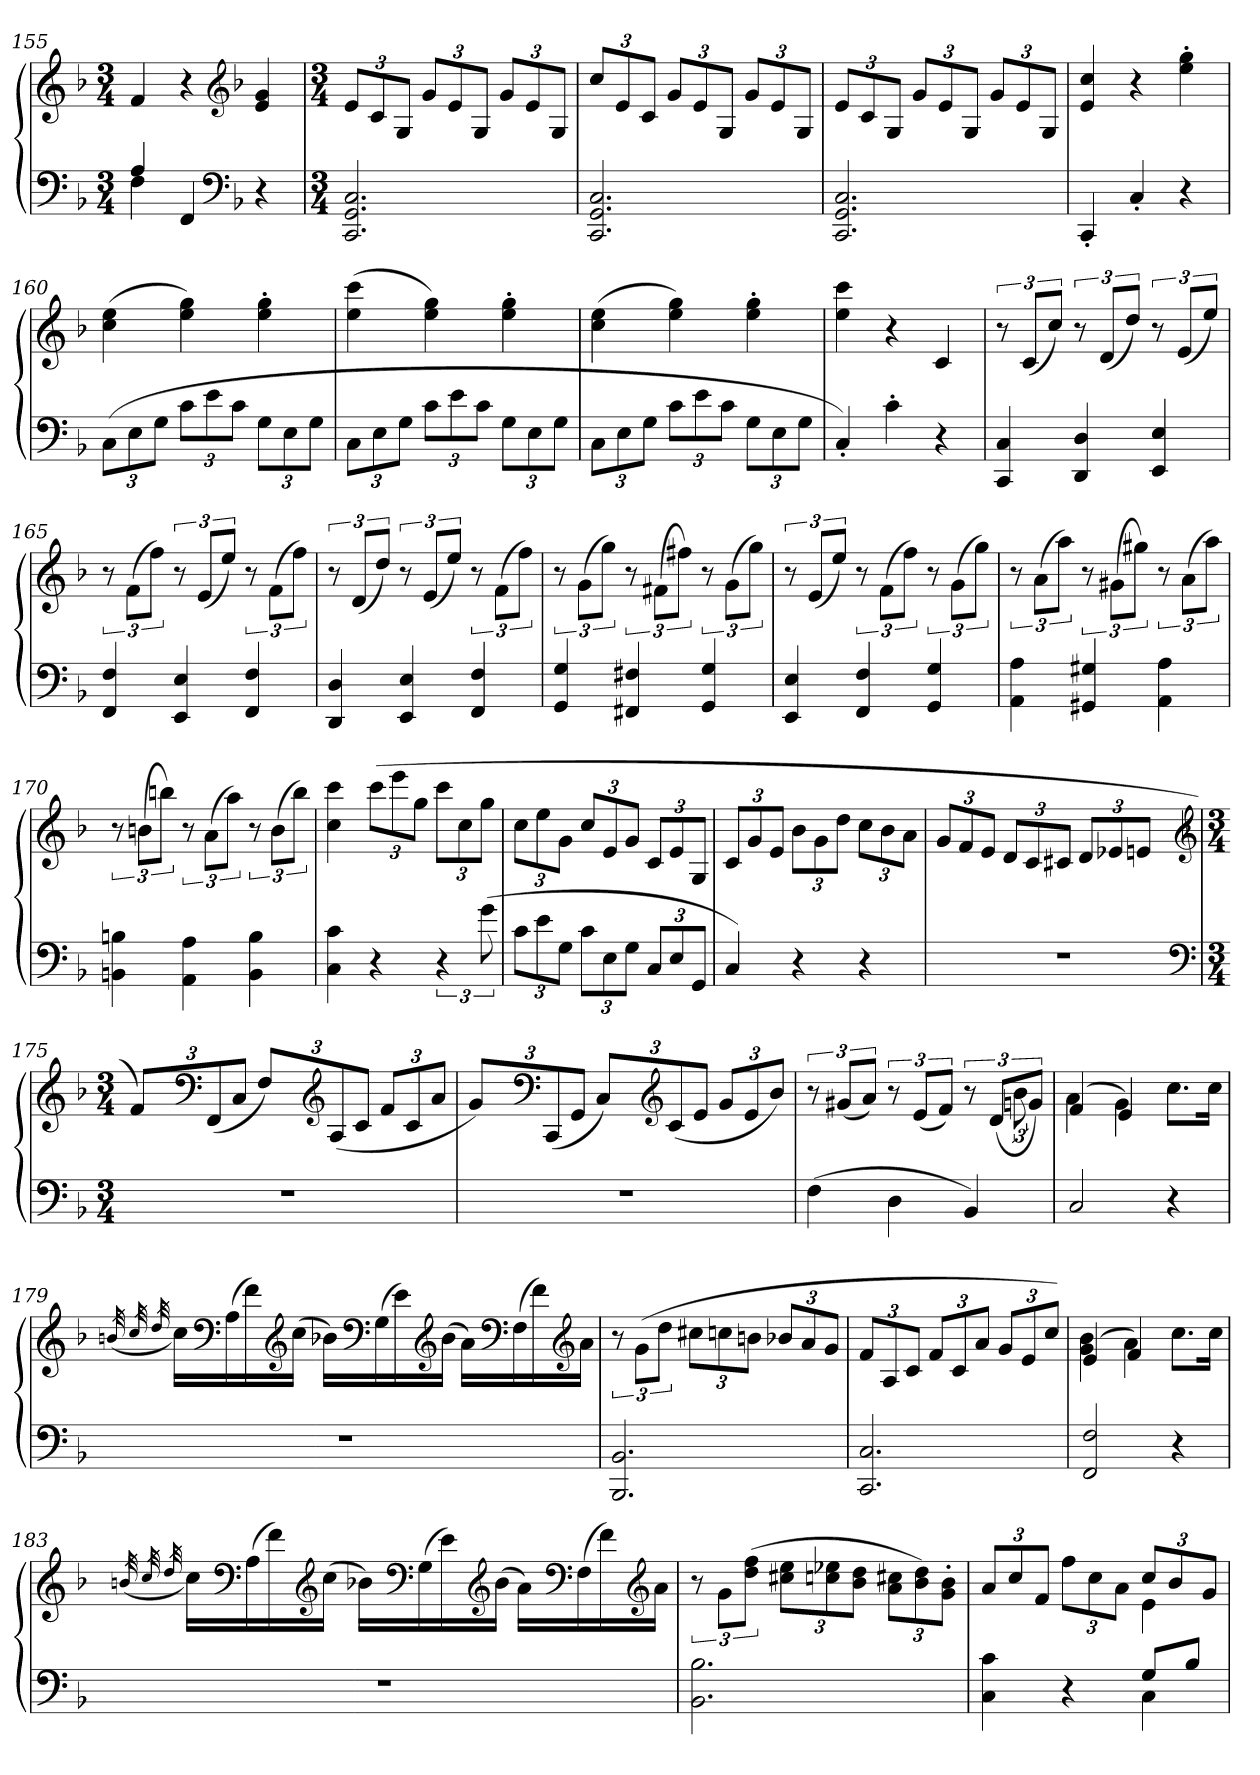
**kern	**kern
*part1	*part1
*staff2	*staff1
*clefF4	*clefG2
*k[b-]	*k[b-]
*F:	*F:
*M3/4	*M3/4
=155	=155
*^	*
4A	4F	4f
4FF	2ryy	4r
*clefF4	*	*clefG2
*k[b-]	*	*k[b-]
*F:	*	*F:
4r	.	4e 4g
*v	*v	*
=156	=156
*M3/4	*M3/4
2.CC 2.GG 2.C	12eL
.	12c
.	12GJ
.	12gL
.	12e
.	12GJ
.	12gL
.	12e
.	12GJ
=157	=157
2.CC 2.GG 2.C	12ccL
.	12e
.	12cJ
.	12gL
.	12e
.	12GJ
.	12gL
.	12e
.	12GJ
=158	=158
2.CC 2.GG 2.C	12eL
.	12c
.	12GJ
.	12gL
.	12e
.	12GJ
.	12gL
.	12e
.	12GJ
=159	=159
4CC'	4e 4cc
4C'	4r
4r	4ee' 4gg'
=160	=160
(12CL	(4cc 4ee
12E	.
12GJ	.
12cL	4ee 4gg)
12e	.
12cJ	.
12GL	4ee' 4gg'
12E	.
12GJ	.
=161	=161
12CL	(4ee 4ccc
12E	.
12GJ	.
12cL	4ee 4gg)
12e	.
12cJ	.
12GL	4ee' 4gg'
12E	.
12GJ	.
=162	=162
12CL	(4cc 4ee
12E	.
12GJ	.
12cL	4ee 4gg)
12e	.
12cJ	.
12GL	4ee' 4gg'
12E	.
12GJ	.
=163	=163
4C')	4ee 4ccc
4c'	4r
4r	4c
=164	=164
4CC 4C	12r
.	(12cL
.	12ccJ)
4DD 4D	12r
.	(12dL
.	12ddJ)
4EE 4E	12r
.	(12eL
.	12eeJ)
=165	=165
4FF 4F	12r
.	(12fL
.	12ffJ)
4EE 4E	12r
.	(12eL
.	12eeJ)
4FF 4F	12r
.	(12fL
.	12ffJ)
=166	=166
4DD 4D	12r
.	(12dL
.	12ddJ)
4EE 4E	12r
.	(12eL
.	12eeJ)
4FF 4F	12r
.	(12fL
.	12ffJ)
=167	=167
4GG 4G	12r
.	(12gL
.	12ggJ)
4FF#X 4F#X	12r
.	(12f#XL
.	12ff#XJ)
4GG 4G	12r
.	(12gL
.	12ggJ)
=168	=168
4EE 4E	12r
.	(12eL
.	12eeJ)
4FF 4F	12r
.	(12fL
.	12ffJ)
4GG 4G	12r
.	(12gL
.	12ggJ)
=169	=169
4AA 4A	12r
.	(12aL
.	12aaJ)
4GG#X 4G#X	12r
.	(12g#XL
.	12gg#XJ)
4AA 4A	12r
.	(12aL
.	12aaJ)
=170	=170
4BBn 4Bn	12r
.	(12bnL
.	12bbnJ)
4AA 4A	12r
.	(12aL
.	12aaJ)
4BB 4B	12r
.	(12bL
.	12bbJ)
=171	=171
4C 4c	4cc 4ccc
4r	(12cccL
.	12eee
.	12ggJ
6r	12cccL
.	12cc
(12g	12ggJ
=172	=172
12cL	12ccL
12e	12ee
12GJ	12gJ
12cL	12ccL
12E	12e
12GJ	12gJ
12CL	12cL
12E	12e
12GGJ	12GJ
=173	=173
4C)	12cL
.	12g
.	12eJ
4r	12b-L
.	12g
.	12ddJ
4r	12ccL
.	12b-
.	12aJ
=174	=174
2.r	12gL
.	12f
.	12eJ
.	12dL
.	12c
.	12c#XJ
.	12dL
.	12e-X
.	12enJ
*clefF4	*clefG2
*k[b-]	*k[b-]
*F:	*F:
=175	=175
*M3/4	*M3/4
2.r	12fL)
*	*clefF4
.	(12FF
.	12CJ
.	12FL)
*	*clefG2
.	(12A
.	12cJ
.	12fL
.	12c
.	12aJ
=176	=176
2.r	12gL)
*	*clefF4
.	(12CC
.	12GGJ
.	12CL)
*	*clefG2
.	(12c
.	12eJ
.	12gL
.	12e
.	12b-J)
=177	=177
*	*^
(4F	12r	3%2ryy
.	(12g#XL	.
.	12aJ)	.
4D	12r	.
.	(12eL	.
.	12fJ)	.
4BB-)	12r	.
.	(12dL	.
.	12gnJ)	12b-
=178	=178	=178
2C	(4f	4a
.	4e)	4g
4r	8.ccL	4ryy
.	16ccJk	.
*	*v	*v
=179	=179
.	(32qbn
.	32qcc
.	32qdd
2.r	16ccLL)
*	*clefF4
.	(16A
.	16f)
*	*clefG2
.	(16ccJJ
.	16b-XLL)
*	*clefF4
.	(16G
.	16e)
*	*clefG2
.	(16b-JJ
.	16aLL)
*	*clefF4
.	(16F
.	16f)
*	*clefG2
.	16aJJ
=180	=180
2.BBB- 2.BB-	12r
.	(12gL
.	12ddJ
.	12cc#XL
.	12ccn
.	12bnJ
.	12b-XL
.	12a
.	12gJ
=181	=181
2.CC 2.C	12fL
.	12A
.	12cJ
.	12fL
.	12c
.	12aJ
.	12gL
.	12e
.	12ccJ)
=182	=182
*	*^
2FF 2F	(4e	4g 4b-
.	4f)	4a
4r	8.ccL	4ryy
.	16ccJk	.
*	*v	*v
=183	=183
.	(32qbn
.	32qcc
.	32qdd
2.r	16ccLL)
*	*clefF4
.	(16A
.	16f)
*	*clefG2
.	(16ccJJ
.	16b-XLL)
*	*clefF4
.	(16G
.	16e)
*	*clefG2
.	(16b-JJ
.	16aLL)
*	*clefF4
.	(16F
.	16f)
*	*clefG2
.	16aJJ
=184	=184
2.BB- 2.B-	12r
.	12gL
.	(12dd 12ffJ
.	12cc#X 12eeL
.	12ccn 12ee-X
.	12b- 12ddJ
.	12a 12cc#XL
.	12b- 12dd)
.	12g' 12b-'J
=185	=185
*^	*^
4C 4c	2ryy	12aL	2ryy
.	.	12cc	.
.	.	12fJ	.
4r	.	12ffL	.
.	.	12cc	.
.	.	12aJ	.
8GL	4C	12ccL	4e
.	.	12b-	.
8B-J	.	.	.
.	.	12gJ	.
*v	*v	*	*
*	*v	*v
=	=
*-	*-
